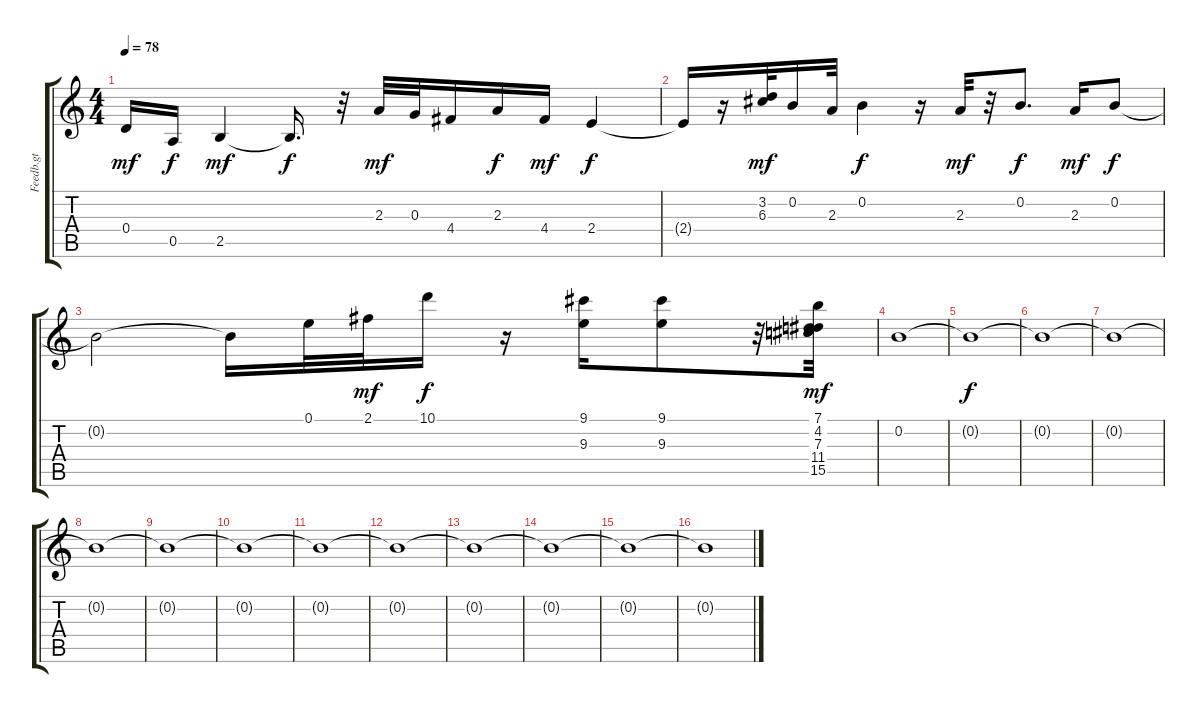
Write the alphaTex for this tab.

\track ("Feedb.gt" "Feedb.gt") {instrument distortionguitar}
\staff {score tabs}
\tuning (E4 B3 G3 D3 A2 E2) {hide}
\ts (4 4)
\tempo 78
\clef g2
\ks c
0.4.16{dy mf} 0.5.16{dy f} 2.5.4{dy mf} 2.5{t}.16{d dy f} r.32 2.3.32{dy mf} 0.3.32 4.4.16 2.3.16{dy f} 4.4.16{dy mf} 2.4.4{dy f} |
2.4{t}.16 r.16 (3.2 6.3).32{dy mf} 0.2.16 2.3.32 0.2.4{dy f} r.16 2.3.32{dy mf} r.32 0.2.8{d dy f} 2.3.16{dy mf} 0.2.8{dy f} |
0.2{t}.2 0.2{t}.16 0.1.32 2.1.32{dy mf} 10.1.16{dy f} r.16 (9.1 9.3).16 (9.1 9.3).8 r.32 (7.1 4.2 7.3 11.4 15.5).32{dy mf} |
0.2.1 |
0.2{t}.1{dy f} |
0.2{t}.1 |
0.2{t}.1 |
0.2{t}.1 |
0.2{t}.1 |
0.2{t}.1 |
0.2{t}.1 |
0.2{t}.1 |
0.2{t}.1 |
0.2{t}.1 |
0.2{t}.1 |
0.2{t}.1
